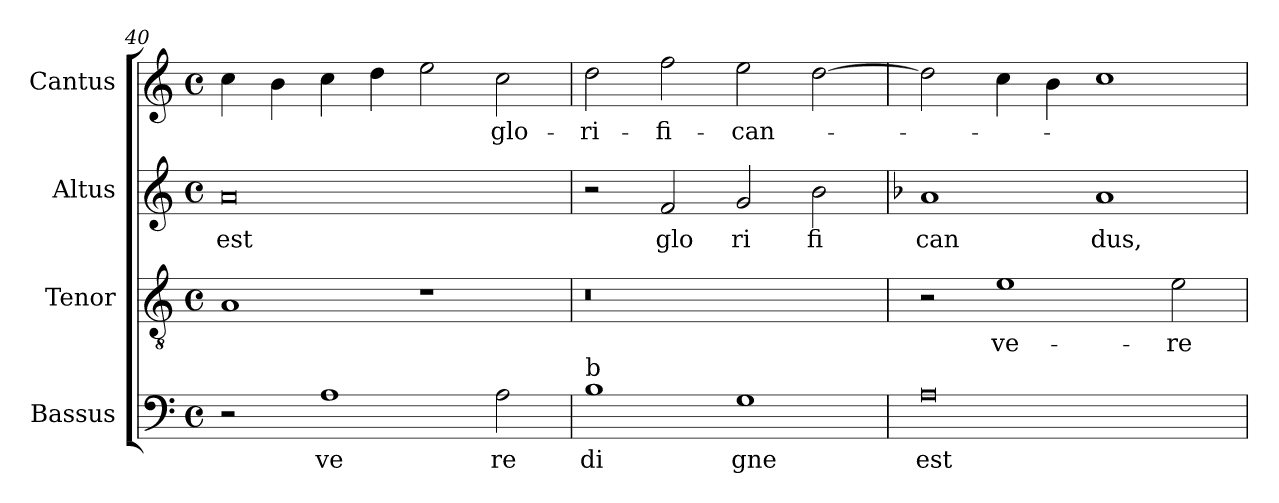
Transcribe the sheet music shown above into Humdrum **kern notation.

**kern	**text	**kern	**text	**kern	**text	**kern	**text
*part4	*part4	*part3	*part3	*part2	*part2	*part1	*part1
*staff4	*staff4	*staff3	*staff3	*staff2	*staff2	*staff1	*staff1
*I"Bassus	*	*I"Tenor	*	*I"Altus	*	*I"Cantus	*
*clefF4	*	*clefGv2	*	*clefG2	*	*clefG2	*
*	*	*	*	*k[]	*	*k[]	*
*	*	*	*	*C:	*	*C:	*
*M4/4	*	*M4/4	*	*M4/4	*	*M4/4	*
*met(c)	*	*met(c)	*	*met(c)	*	*met(c)	*
=40	=40	=40	=40	=40	=40	=40	=40
!	!	!	!	!	!LO:LY:b:cj	!	!
2r	.	1A	.	0a	est	4cc\	.
.	.	.	.	.	.	4b\	.
!	!LO:LY:b:cj	!	!	!	!	!	!
1A	ve	.	.	.	.	4cc\	.
.	.	.	.	.	.	4dd\	.
.	.	1r	.	.	.	2ee\	.
!	!LO:LY:b:cj	!	!	!	!	!	!LO:LY:b:cj
2A\	re	.	.	.	.	2cc\	glo-
=41	=41	=41	=41	=41	=41	=41	=41
!LO:TX:a:t=b	!	!	!	!	!	!	!
!	!LO:LY:b:cj	!	!	!	!	!	!LO:LY:b:cj
1B	di	0r	.	2r	.	2dd\	-ri-
!	!	!	!	!	!LO:LY:b:cj	!	!LO:LY:b:cj
.	.	.	.	2f/	glo	2ff\	-fi-
!	!LO:LY:b:cj	!	!	!	!LO:LY:b:cj	!	!LO:LY:b
1G	gne	.	.	2g/	ri	2ee\	-can-
!	!	!	!	!	!LO:LY:b:cj	!	!
.	.	.	.	2b\	fi	[>2dd\	.
=42	=42	=42	=42	=42	=42	=42	=42
*	*	*	*	*k[b-]	*	*	*
*	*	*	*	*F:	*	*	*
!	!LO:LY:b:cj	!	!	!	!LO:LY:b:cj	!	!
0A	est	2r	.	1a	can	2dd\]	.
!	!	!	!LO:LY:b:cj	!	!	!	!
.	.	1e	ve-	.	.	4cc\	.
.	.	.	.	.	.	4b\	.
!	!	!	!	!	!LO:LY:b:cj	!	!
.	.	.	.	1a	dus,	1cc	.
!	!	!	!LO:LY:b:cj	!	!	!	!
.	.	2e\	-re	.	.	.	.
=	=	=	=	=	=	=	=
*-	*-	*-	*-	*-	*-	*-	*-
